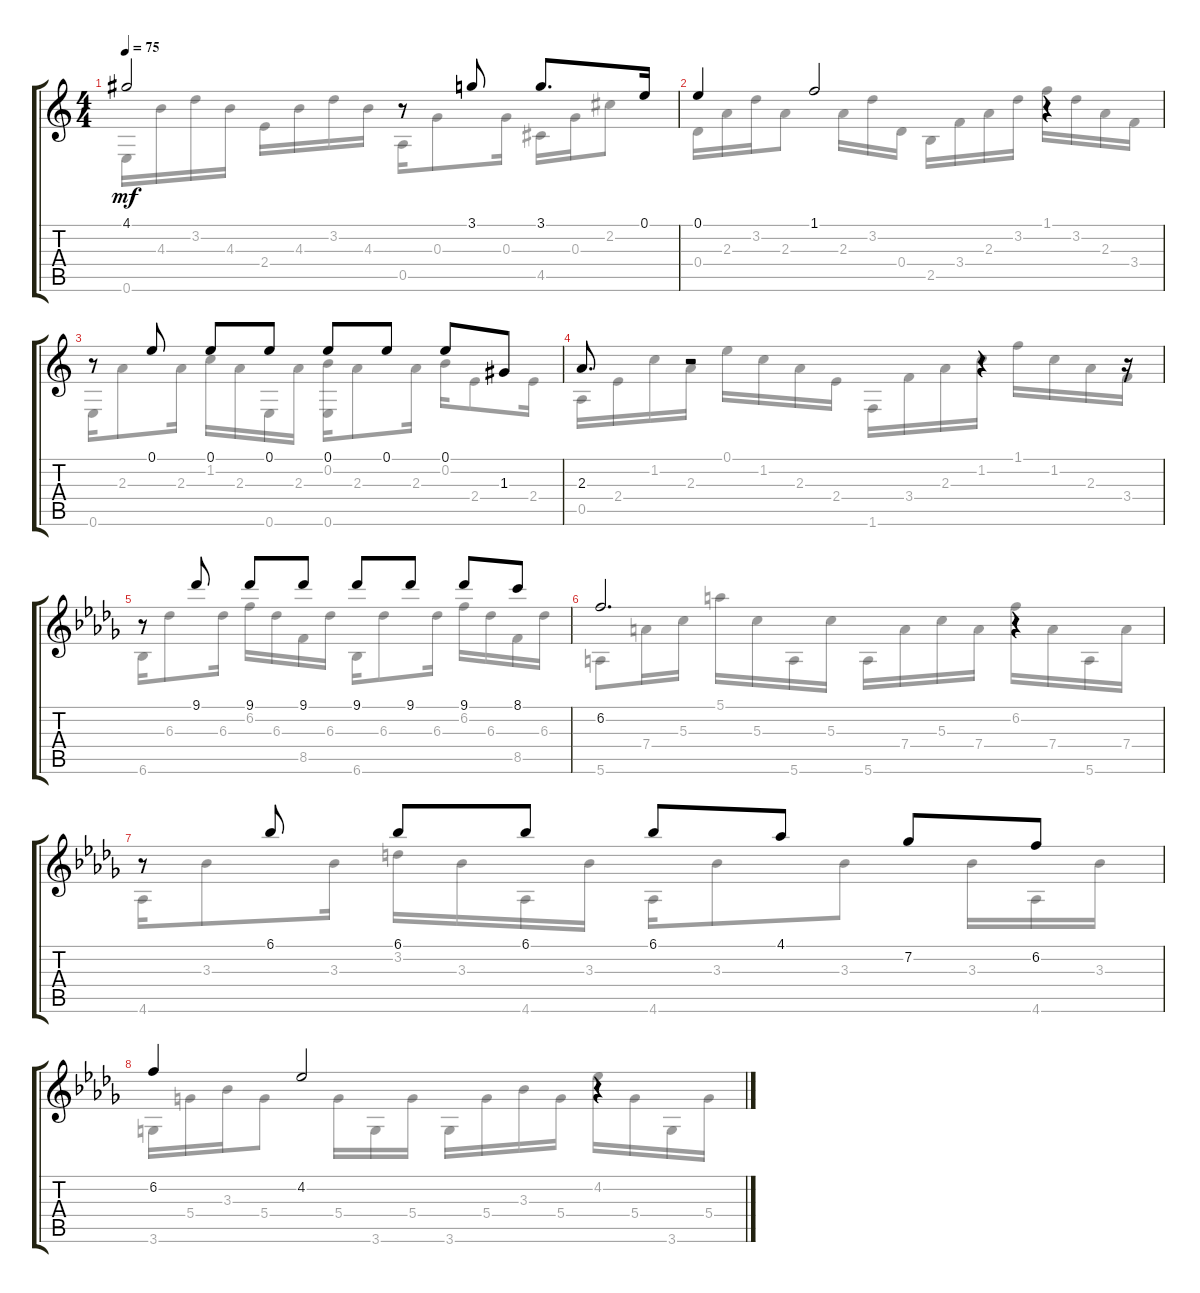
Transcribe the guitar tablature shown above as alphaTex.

\track "" {instrument acousticguitarnylon}
\staff {score tabs}
\tuning (E4 B3 G3 D3 A2 E2) {hide}
\voice
\ts (4 4)
\tempo 75
\clef g2
\ks c
4.1.2{dy mf} r.8 3.1.8 3.1.8{d} 0.1.16 |
0.1.4 1.1.2 r.4 |
r.8 0.1.8 0.1.8 0.1.8 0.1.8 0.1.8 0.1.8 1.3.8 |
2.3.8{d} r.2 r.4 r.16 |
\ks bbminor
r.8 9.1.8 9.1.8 9.1.8 9.1.8 9.1.8 9.1.8 8.1.8 |
6.2.2{d} r.4 |
r.8 6.1.8 6.1.8 6.1.8 6.1.8 4.1.8 7.2.8 6.2.8 |
6.2.4 4.2.2 r.4
\voice
\clef g2
\ottava regular
\simile none
\ks c
0.6.16{dy mf} 4.3.16 3.2.16 4.3.16 2.4.16 4.3.16 3.2.16 4.3.16 0.5.16 0.3.8 0.3.16 4.5.16 0.3.16 2.2.8 |
0.4.16 2.3.16 3.2.16 2.3.8 2.3.16 3.2.16 0.4.16 2.5.16 3.4.16 2.3.16 3.2.16 1.1.16 3.2.16 2.3.16 3.4.16 |
0.6.16 2.3.8 2.3.16 1.2.16 2.3.16 0.6.16 2.3.16 (0.2 0.6).16 2.3.8 2.3.16 0.2.16 2.4.8 2.4.16 |
0.5.16 2.4.16 1.2.16 2.3.16 0.1.16 1.2.16 2.3.16 2.4.16 1.6.16 3.4.16 2.3.16 1.2.16 1.1.16 1.2.16 2.3.16 3.4.16 |
\ks bbminor
6.6.16 6.3.8 6.3.16 6.2.16 6.3.16 8.5.16 6.3.16 6.6.16 6.3.8 6.3.16 6.2.16 6.3.16 8.5.16 6.3.16 |
5.6.8 7.4.16 5.3.16 5.1.16 5.3.16 5.6.16 5.3.16 5.6.16 7.4.16 5.3.16 7.4.16 6.2.16 7.4.16 5.6.16 7.4.16 |
4.6.16 3.3.8 3.3.16 3.2.16 3.3.16 4.6.16 3.3.16 4.6.16 3.3.8 3.3.8 3.3.16 4.6.16 3.3.16 |
3.6.16 5.4.16 3.3.16 5.4.8 5.4.16 3.6.16 5.4.16 3.6.16 5.4.16 3.3.16 5.4.16 4.2.16 5.4.16 3.6.16 5.4.16
